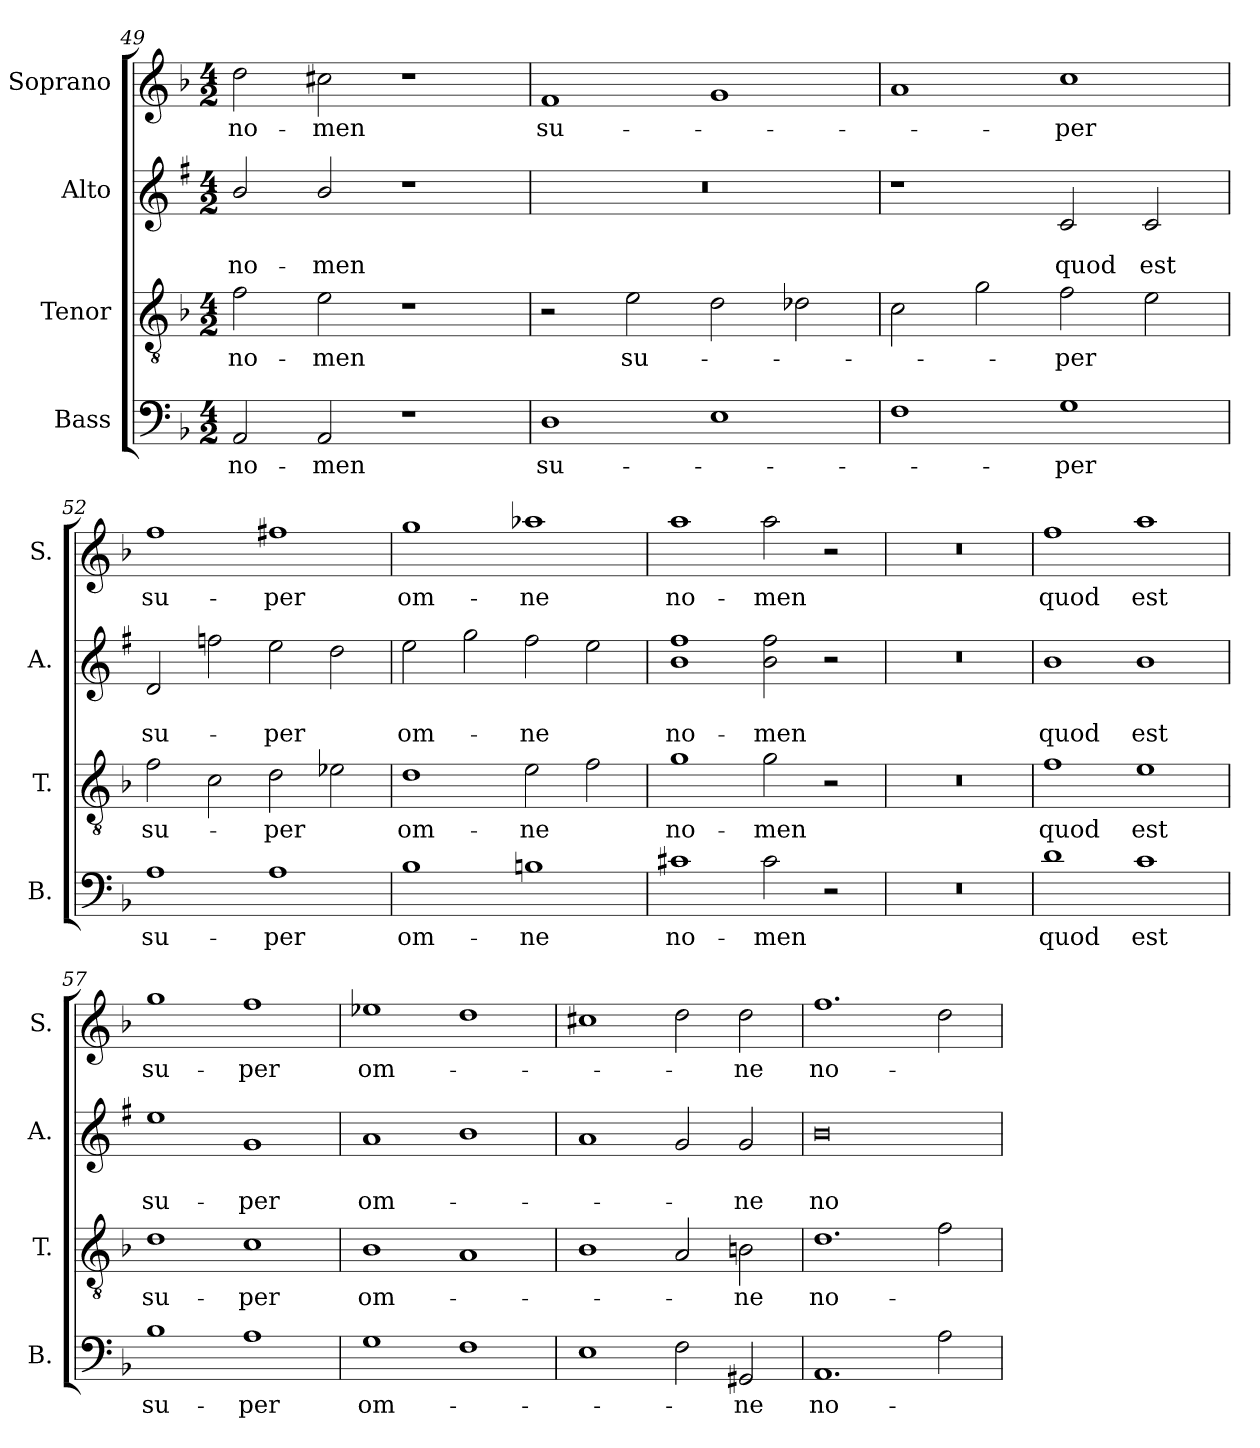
**kern	**text	**kern	**text	**kern	**text	**text	**kern	**text
*part4	*part4	*part3	*part3	*part2	*part2	*part2	*part1	*part1
*staff4	*staff4	*staff3	*staff3	*staff2	*staff2	*staff2	*staff1	*staff1
*I"Bass	*	*I"Tenor	*	*I"Alto	*	*	*I"Soprano	*
*I'B.	*	*I'T.	*	*I'A.	*	*	*I'S.	*
*clefF4	*	*clefGv2	*	*clefG2	*	*	*clefG2	*
*	*	*	*	*ITrd1c2	*	*	*	*
*k[b-]	*	*k[b-]	*	*k[b-]	*	*	*k[b-]	*
*M4/2	*	*M4/2	*	*M4/2	*	*	*M4/2	*
=49	=49	=49	=49	=49	=49	=49	=49	=49
!	!LO:LY:b	!	!LO:LY:b	!	!	!LO:LY:b	!	!LO:LY:b
2AA/	no-	2f\	no-	2a/	.	no-	2dd\	no-
!	!LO:LY:b	!	!LO:LY:b	!	!	!LO:LY:b	!	!LO:LY:b
2AA/	-men	2e\	-men	2a/	.	-men	2cc#X\	-men
1r	.	1r	.	1r	.	.	1r	.
=50	=50	=50	=50	=50	=50	=50	=50	=50
!	!LO:LY:b	!	!	!	!	!	!	!LO:LY:b
1D	su-	2r	.	0r	.	.	1f	su-
!	!	!	!LO:LY:b	!	!	!	!	!
.	.	2e\	su-	.	.	.	.	.
1E	.	2d\	.	.	.	.	1g	.
.	.	2d-X\	.	.	.	.	.	.
!!LO:PB:g=z
=51	=51	=51	=51	=51	=51	=51	=51	=51
1F	.	2c\	.	1r	.	.	1a	.
.	.	2g\	.	.	.	.	.	.
!	!LO:LY:b	!	!LO:LY:b	!	!	!LO:LY:b	!	!LO:LY:b
1G	-per	2f\	-per	2B-/	.	quod	1cc	-per
!	!	!	!	!	!	!LO:LY:b	!	!
.	.	2e\	.	2B-/	.	est	.	.
=52	=52	=52	=52	=52	=52	=52	=52	=52
!	!LO:LY:b	!	!LO:LY:b	!	!	!LO:LY:b	!	!LO:LY:b
1A	su-	2f\	su-	2c/	.	su-	1ff	su-
.	.	2c\	.	2ee-X\	.	.	.	.
!	!LO:LY:b	!	!LO:LY:b	!	!	!LO:LY:b	!	!LO:LY:b
1A	-per	2d\	-per	2dd\	.	-per	1ff#X	-per
.	.	2e-X\	.	2cc\	.	.	.	.
=53	=53	=53	=53	=53	=53	=53	=53	=53
!	!LO:LY:b	!	!LO:LY:b	!	!	!LO:LY:b	!	!LO:LY:b
1B-	om-	1d	om-	2dd\	.	om-	1gg	om-
.	.	.	.	2ff\	.	.	.	.
!	!LO:LY:b	!	!LO:LY:b	!	!	!LO:LY:b	!	!LO:LY:b
1Bn	-ne	2e\	-ne	2ee\	.	-ne	1aa-X	-ne
.	.	2f\	.	2dd\	.	.	.	.
!!LO:LB:g=z
=54	=54	=54	=54	=54	=54	=54	=54	=54
!	!LO:LY:b	!	!LO:LY:b	!	!	!LO:LY:b	!	!LO:LY:b
1c#X	no-	1g	no-	1a 1ee	.	no-	1aa	no-
!	!LO:LY:b	!	!LO:LY:b	!	!	!LO:LY:b	!	!LO:LY:b
2c#\	-men	2g\	-men	2a\ 2ee\	.	-men	2aa\	-men
2r	.	2r	.	2r	.	.	2r	.
=55	=55	=55	=55	=55	=55	=55	=55	=55
0r	.	0r	.	0r	.	.	0r	.
=56	=56	=56	=56	=56	=56	=56	=56	=56
!	!LO:LY:b	!	!LO:LY:b	!	!	!LO:LY:b	!	!LO:LY:b
1d	quod	1f	quod	1a	.	quod	1ff	quod
!	!LO:LY:b	!	!LO:LY:b	!	!	!LO:LY:b	!	!LO:LY:b
1c	est	1e	est	1a	.	est	1aa	est
=57	=57	=57	=57	=57	=57	=57	=57	=57
!	!LO:LY:b	!	!LO:LY:b	!	!	!LO:LY:b	!	!LO:LY:b
1B-	su-	1d	su-	1dd	.	su-	1gg	su-
!	!LO:LY:b	!	!LO:LY:b	!	!	!LO:LY:b	!	!LO:LY:b
1A	-per	1c	-per	1f	.	-per	1ff	-per
=58	=58	=58	=58	=58	=58	=58	=58	=58
!	!LO:LY:b	!	!LO:LY:b	!	!	!LO:LY:b	!	!LO:LY:b
1G	om-	1B-	om-	1g	.	om-	1ee-X	om-
1F	.	1A	.	1a	.	.	1dd	.
!!LO:PB:g=z
=59	=59	=59	=59	=59	=59	=59	=59	=59
1E	.	1B-	.	1g	.	.	1cc#X	.
2F\	.	2A/	.	2f/	.	.	2dd\	.
!	!LO:LY:b	!	!LO:LY:b	!	!	!LO:LY:b	!	!LO:LY:b
2GG#X/	-ne	2Bn\	-ne	2f/	.	-ne	2dd\	-ne
=60	=60	=60	=60	=60	=60	=60	=60	=60
!	!LO:LY:b	!	!LO:LY:b	!	!	!LO:LY:b	!	!LO:LY:b
1.AA	no-	1.d	no-	0a	.	no-	1.ff	no-
2A\	.	2f\	.	.	.	.	2dd\	.
=	=	=	=	=	=	=	=	=
*-	*-	*-	*-	*-	*-	*-	*-	*-
